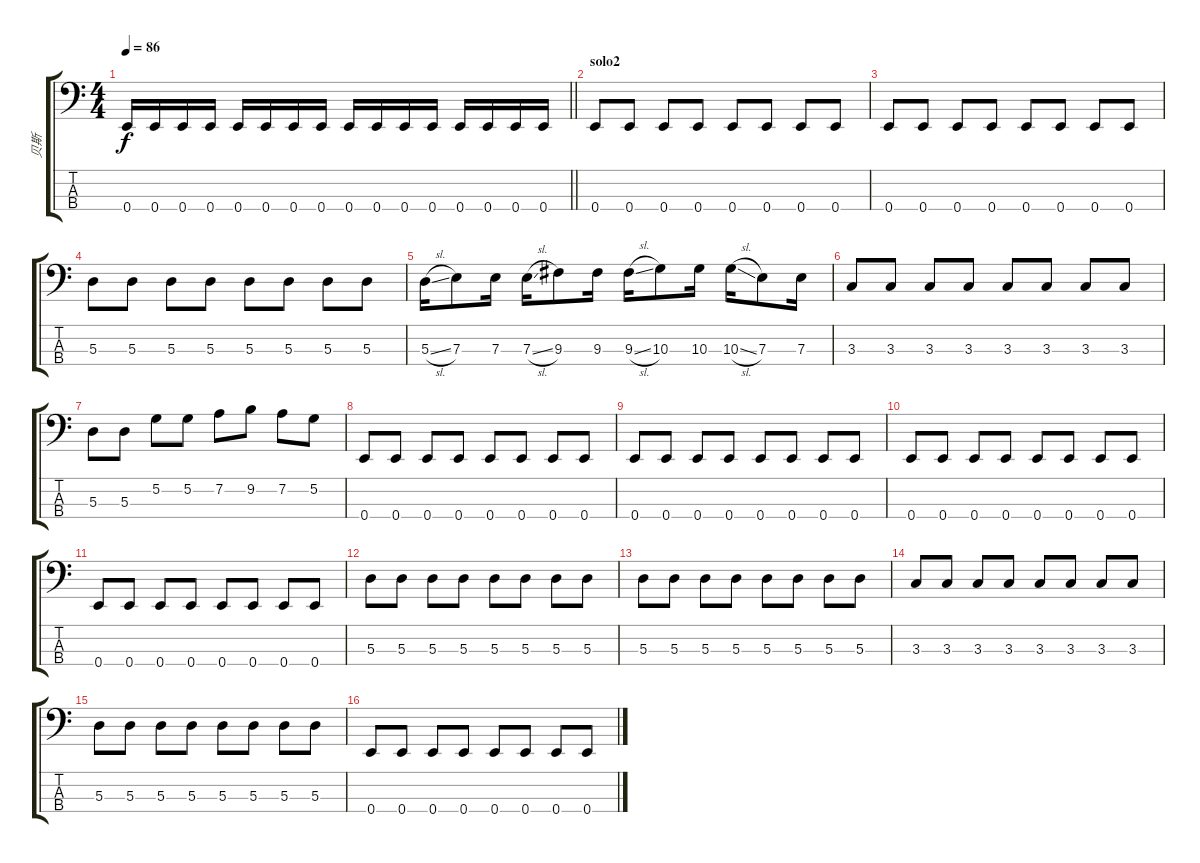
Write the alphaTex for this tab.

\track ("贝斯" "贝斯") {instrument electricbassfinger}
\staff {score tabs}
\tuning (G2 D2 A1 E1) {hide}
\ts (4 4)
\tempo 86
\clef f4
\barLineRight lightlight
\ks c
0.4.16{dy f} 0.4.16 0.4.16 0.4.16 0.4.16 0.4.16 0.4.16 0.4.16 0.4.16 0.4.16 0.4.16 0.4.16 0.4.16 0.4.16 0.4.16 0.4.16 |
\section ("" "solo2")
0.4.8 0.4.8 0.4.8 0.4.8 0.4.8 0.4.8 0.4.8 0.4.8 |
0.4.8 0.4.8 0.4.8 0.4.8 0.4.8 0.4.8 0.4.8 0.4.8 |
5.3.8 5.3.8 5.3.8 5.3.8 5.3.8 5.3.8 5.3.8 5.3.8 |
5.3{sl}.16 7.3.8 7.3.16 7.3{sl}.16 9.3.8 9.3.16 9.3{sl}.16 10.3.8 10.3.16 10.3{sl}.16 7.3.8 7.3.16 |
3.3.8 3.3.8 3.3.8 3.3.8 3.3.8 3.3.8 3.3.8 3.3.8 |
5.3.8 5.3.8 5.2.8 5.2.8 7.2.8 9.2.8 7.2.8 5.2.8 |
0.4.8 0.4.8 0.4.8 0.4.8 0.4.8 0.4.8 0.4.8 0.4.8 |
0.4.8 0.4.8 0.4.8 0.4.8 0.4.8 0.4.8 0.4.8 0.4.8 |
0.4.8 0.4.8 0.4.8 0.4.8 0.4.8 0.4.8 0.4.8 0.4.8 |
0.4.8 0.4.8 0.4.8 0.4.8 0.4.8 0.4.8 0.4.8 0.4.8 |
5.3.8 5.3.8 5.3.8 5.3.8 5.3.8 5.3.8 5.3.8 5.3.8 |
5.3.8 5.3.8 5.3.8 5.3.8 5.3.8 5.3.8 5.3.8 5.3.8 |
3.3.8 3.3.8 3.3.8 3.3.8 3.3.8 3.3.8 3.3.8 3.3.8 |
5.3.8 5.3.8 5.3.8 5.3.8 5.3.8 5.3.8 5.3.8 5.3.8 |
0.4.8 0.4.8 0.4.8 0.4.8 0.4.8 0.4.8 0.4.8 0.4.8
